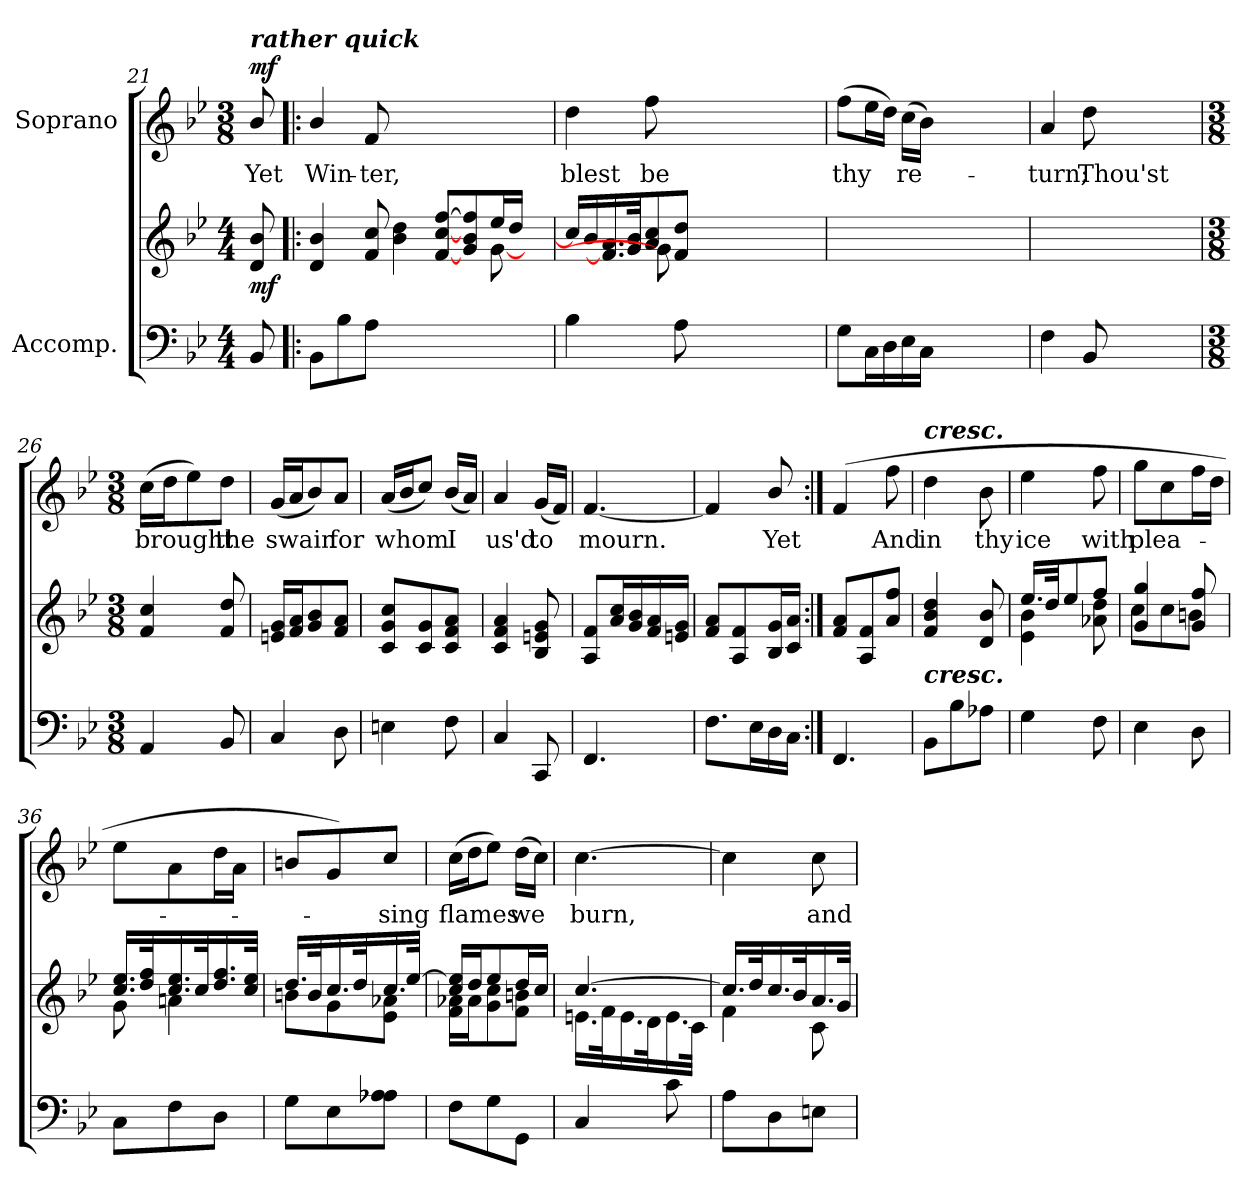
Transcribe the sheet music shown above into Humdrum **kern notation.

**kern	**kern	**dynam	**kern	**text	**dynam
*part2	*part2	*part2	*part1	*part1	*part1
*staff3	*staff2	*staff2/3	*staff1	*staff1	*staff1
*I"Accomp.	*	*	*I"Soprano	*	*
*clefF4	*clefG2	*	*clefG2	*	*
*k[b-e-]	*k[b-e-]	*	*k[b-e-]	*	*
*B-:	*B-:	*	*B-:	*	*
*M4/4	*M4/4	*	*M3/8	*	*
*MM60	*MM60	*	*MM60	*	*
=21	=21	=21	=21	=21	=21
*	*^	*	*	*	*
*	*	*^	*	*	*	*
!	!	!	!	!	!LO:TX:a:Bi:t=rather quick	!	!
!	!	!	!	!LO:DY:b	!	!LO:LY:b	!LO:DY:b
8BB-/	8d/ 8b-/	8ryy	8ryy	mf	8b-/	Yet	mf
=22!|:	=22!|:	=22!|:	=22!|:	=22!|:	=22!|:	=22!|:	=22!|:
!	!	!	!	!	!	!LO:LY:b	!
8BB-\L	4d/ 4b-/	4ryy	1ryy	.	4b-/	Win-	.
8B-\	.	.	.	.	.	.	.
!	!	!	!	!	!	!LO:LY:b	!
8A\J	8f/ 8cc/	8ryy	.	.	8f/	-ter,	.
2ryy	4b-\ 4dd\	4ryy	.	.	2.ryy	.	.
.	[8f/ [8cc/ [8ff/L	8ryy	.	.	.	.	.
.	8g/ 8b-/ 8ff/]	8ryy	.	.	.	.	.
8ryy	16ee-/L	[8g\	.	.	.	.	.
.	16dd/JJ	.	.	.	.	.	.
8ryy	8ryy	8ryy	8ryy	.	.	.	.
=23	=23	=23	=23	=23	=23	=23	=23
!	!	!	!	!	!	!LO:LY:b	!
4B-\	16cc/LL]	4ryy	1ryy	.	4dd\	blest	.
.	16b-/	.	.	.	.	.	.
.	16.f/] 16.a/	.	.	.	.	.	.
.	32g/ 32b-/JK	.	.	.	.	.	.
!	!	!	!	!	!	!LO:LY:b	!
8ryy	8a/ 8cc/	8g\]	.	.	8ff\	be	.
8A\	8f/ 8dd/J	8ryy	.	.	2ryy	.	.
2ryy	2ryy	8ryy	.	.	.	.	.
.	.	2ryy	.	.	.	.	.
.	.	.	.	.	8ryy	.	.
8ryy	8ryy	.	8ryy	.	8ryy	.	.
=24	=24	=24	=24	=24	=24	=24	=24
!	!	!	!	!	!	!LO:LY:b	!
*	*	*v	*v	*	*	*	*
8G\L	1ryy	1ryy	.	(>8ff\L	thy	.
16C\L	.	.	.	16ee-\L	.	.
16D\	.	.	.	16dd\JJ)	.	.
!	!	!	!	!	!LO:LY:b	!
16E-\	.	.	.	(>16cc\LL	re-	.
16C\JJ	.	.	.	16b-\JJ)	.	.
2ryy	.	.	.	2ryy	.	.
8ryy	.	.	.	8ryy	.	.
!!LO:LB:g=z
=25	=25	=25	=25	=25	=25	=25
!	!	!	!	!	!LO:LY:b	!
4F\	1ryy	1ryy	.	4a/	turn;	.
!	!	!	!	!	!LO:LY:b	!
8BB-/	.	.	.	8dd\	Thou'st	.
2ryy	.	.	.	2ryy	.	.
8ryy	.	.	.	8ryy	.	.
!!LO:PB:g=z
=26	=26	=26	=26	=26	=26	=26
*M3/8	*M3/8	*	*	*M3/8	*	*
*	*	*	*	*MM60	*	*
!	!	!	!	!	!LO:LY:b	!
4AA/	4f/ 4cc/	4ryy	.	(>16cc\LL	brought	.
.	.	.	.	16dd\J	.	.
.	.	.	.	8ee-\)	.	.
!	!	!	!	!	!LO:LY:b	!
8BB-/	8f/ 8dd/	8ryy	.	8dd\J	the	.
=27	=27	=27	=27	=27	=27	=27
!	!	!	!	!	!LO:LY:b	!
4C/	16en/ 16g/LL	4ryy	.	(<16g/LL	swain	.
.	16f/ 16a/J	.	.	16a/J	.	.
.	8g/ 8b-/	.	.	8b-/)	.	.
!	!	!	!	!	!LO:LY:b	!
8D\	8f/ 8a/J	8ryy	.	8a/J	for	.
=28	=28	=28	=28	=28	=28	=28
!	!	!	!	!	!LO:LY:b	!
4En\	8c/ 8g/ 8cc/L	4.ryy	.	(<16a/LL	whom	.
.	.	.	.	16b-/J	.	.
.	8c/ 8g/	.	.	8cc/J)	.	.
!	!	!	!	!	!LO:LY:b	!
8F\	8c/ 8f/ 8a/J	.	.	(<16b-/LL	I	.
.	.	.	.	16a/JJ)	.	.
=29	=29	=29	=29	=29	=29	=29
!	!	!	!	!	!LO:LY:b	!
4C/	4c/ 4f/ 4a/	4.ryy	.	4a/	us'd	.
!	!	!	!	!	!LO:LY:b	!
8CC/	8B-/ 8en/ 8g/	.	.	(<16g/LL	to	.
.	.	.	.	16f/JJ)	.	.
=30	=30	=30	=30	=30	=30	=30
!	!	!	!	!	!LO:LY:b	!
4.FF/	8A/ 8f/L	4.ryy	.	[4.f/	mourn.	.
.	16a/ 16cc/L	.	.	.	.	.
.	16g/ 16b-/	.	.	.	.	.
.	16f/ 16a/	.	.	.	.	.
.	16en/ 16g/JJ	.	.	.	.	.
=31	=31	=31	=31	=31	=31	=31
8.F\L	8f/ 8a/L	4.ryy	.	4f/]	.	.
.	8A/ 8f/	.	.	.	.	.
16E-i\L	.	.	.	.	.	.
!	!	!	!	!	!LO:LY:b	!
16D\	16B-/ 16g/L	.	.	8b-/	Yet	.
16C\JJ	16c/ 16a/JJ	.	.	.	.	.
=32:|!	=32:|!	=32:|!	=32:|!	=32:|!	=32:|!	=32:|!
!	!	!	!	!	!LO:LY:b	!
4.FF/	8f/ 8a/L	4.ryy	.	(<4f/	_	.
.	8A/ 8f/	.	.	.	.	.
!	!	!	!	!	!LO:LY:b	!
.	8a/ 8ff/J	.	.	8ff\	And	.
=33	=33	=33	=33	=33	=33	=33
!	!	!	!	!LO:TX:a:Bi:t=cresc.	!	!
!LO:TX:a:Bi:t=cresc.	!	!	!	!	!	!
!	!	!	!	!	!LO:LY:b	!
8BB-\L	4f/ 4b-/ 4dd/	4.ryy	.	4dd\	in	.
8B-\	.	.	.	.	.	.
!	!	!	!	!	!LO:LY:b	!
8A-X\J	8d/ 8b-/	.	.	8b-\	thy	.
=34	=34	=34	=34	=34	=34	=34
!	!	!	!	!	!LO:LY:b	!
4G\	16.ee-/LL	4e-\ 4b-\	.	4ee-\	ice	.
.	32dd/JK	.	.	.	.	.
.	8ee-/	.	.	.	.	.
!	!	!	!	!	!LO:LY:b	!
8F\	8ff/J	8a-X\ 8dd\	.	8ff\	with	.
!!LO:LB:g=z
=35	=35	=35	=35	=35	=35	=35
!	!	!	!	!	!LO:LY:b	!
4E-\	4g/ 4gg/	8cc\L	.	8gg\L	plea-	.
.	.	8cc\	.	8cc\	.	.
8D\	8g/ 8ff/	8bn\J	.	16ff\L	.	.
.	.	.	.	16dd\JJ	.	.
=36	=36	=36	=36	=36	=36	=36
8C\L	16.cc/ 16.ee-/LL	8g\	.	8ee-\L	.	.
.	32dd/ 32ff/K	.	.	.	.	.
8F\	16.cc/ 16.ee-/	4ani\	.	8a\	.	.
.	32cc/K	.	.	.	.	.
8D\J	16.dd/ 16.ff/	.	.	16dd\L	.	.
.	.	.	.	16a\JJ	.	.
.	32cc/ 32ee-/JJk	.	.	.	.	.
=37	=37	=37	=37	=37	=37	=37
8G\L	16.dd/LL	8bn\L	.	8bn/L	.	.
.	32b/K	.	.	.	.	.
8E-\	16.cc/	8g\	.	8g/)	.	.
.	32dd/K	.	.	.	.	.
!	!	!	!	!	!LO:LY:b	!
8A-X\ 8A-\J	16.cc/	8e-\ 8a-X\J	.	8cc/J	sing	.
.	[32ee-/JJk	.	.	.	.	.
=38	=38	=38	=38	=38	=38	=38
!	!	!	!	!	!LO:LY:b	!
8F\L	16cc/ 16ee-/]LL	16f\ 16a-X\LL	.	(>16cc\LL	flames	.
.	16dd/J	16a-\J	.	16dd\J	.	.
8G\	8ee-/	8g\ 8cc\	.	8ee-\J)	.	.
!	!	!	!	!	!LO:LY:b	!
8GG\J	16dd/L	8f\ 8bn\J	.	(>16dd\LL	we	.
.	16cc/JJ	.	.	16cc\JJ)	.	.
=39	=39	=39	=39	=39	=39	=39
!	!	!	!	!	!LO:LY:b	!
4C/	[4.cc/	16.en\LL	.	[4.cc\	burn,	.
.	.	32f\K	.	.	.	.
.	.	16.e\	.	.	.	.
.	.	32d\K	.	.	.	.
8c\	.	16.e\	.	.	.	.
.	.	32c\JJk	.	.	.	.
=40	=40	=40	=40	=40	=40	=40
8A\L	16.cc/LL]	4f\	.	4cc\]	.	.
.	32dd/K	.	.	.	.	.
8D\	16.cc/	.	.	.	.	.
.	32b-/K	.	.	.	.	.
!	!	!	!	!	!LO:LY:b	!
8En\J	16.a/	8c\	.	8cc\	and	.
.	32g/JJk	.	.	.	.	.
*	*v	*v	*	*	*	*
=	=	=	=	=	=
*-	*-	*-	*-	*-	*-
